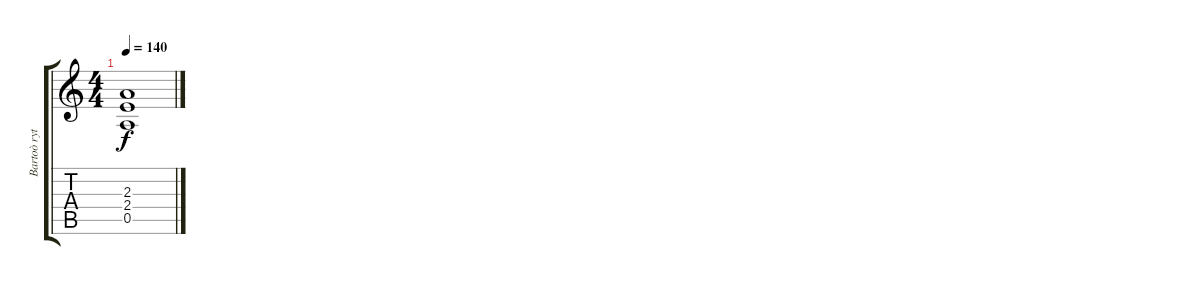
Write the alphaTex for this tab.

\track ("Bartoò rythm" "Bartoò ryt") {instrument overdrivenguitar}
\staff {score tabs}
\tuning (E4 B3 G3 D3 A2 E2) {hide}
\ts (4 4)
\tempo 140
\clef g2
\ks c
(2.3{t} 2.4{t} 0.5{t}).1{dy f}
